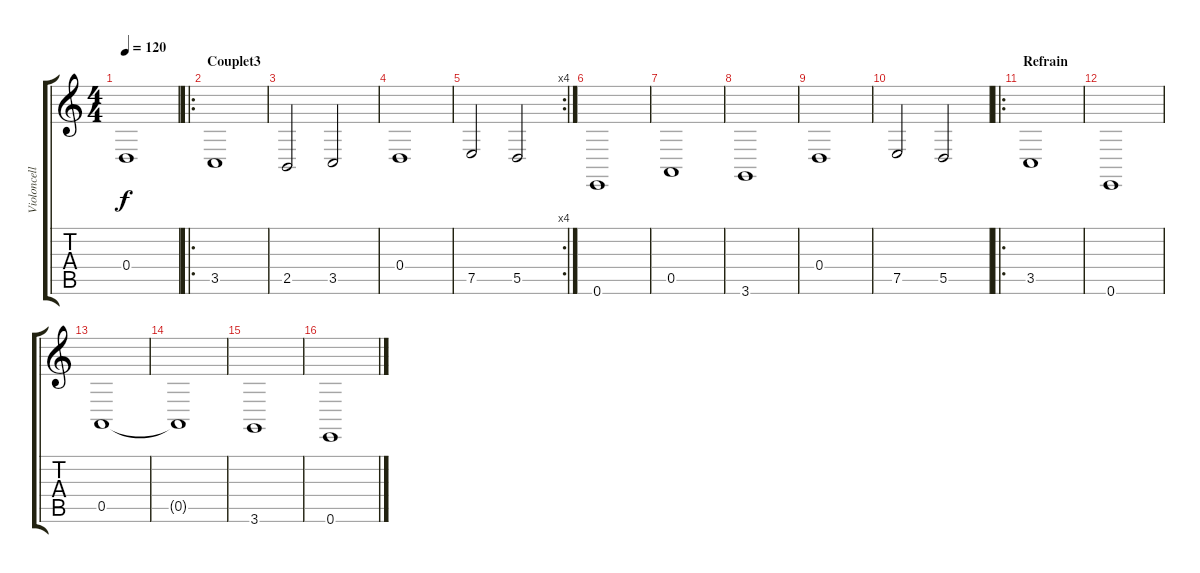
\track ("Violoncelle" "Violoncell") {instrument fx4atmosphere}
\staff {score tabs}
\tuning (E4 B3 G3 D3 A2 E2) {hide}
\ts (4 4)
\tempo 120
\clef g2
\ks c
0.4{t}.1{dy f} |
\ro
\section ("" "Couplet3")
3.5.1 |
2.5.2 3.5.2 |
0.4.1 |
\rc 4
7.5.2 5.5.2 |
0.6.1 |
0.5.1 |
3.6.1 |
0.4.1 |
7.5.2 5.5.2 |
\ro
\section ("" "Refrain")
3.5.1 |
0.6.1 |
0.5.1 |
0.5{t}.1 |
3.6.1 |
0.6.1
